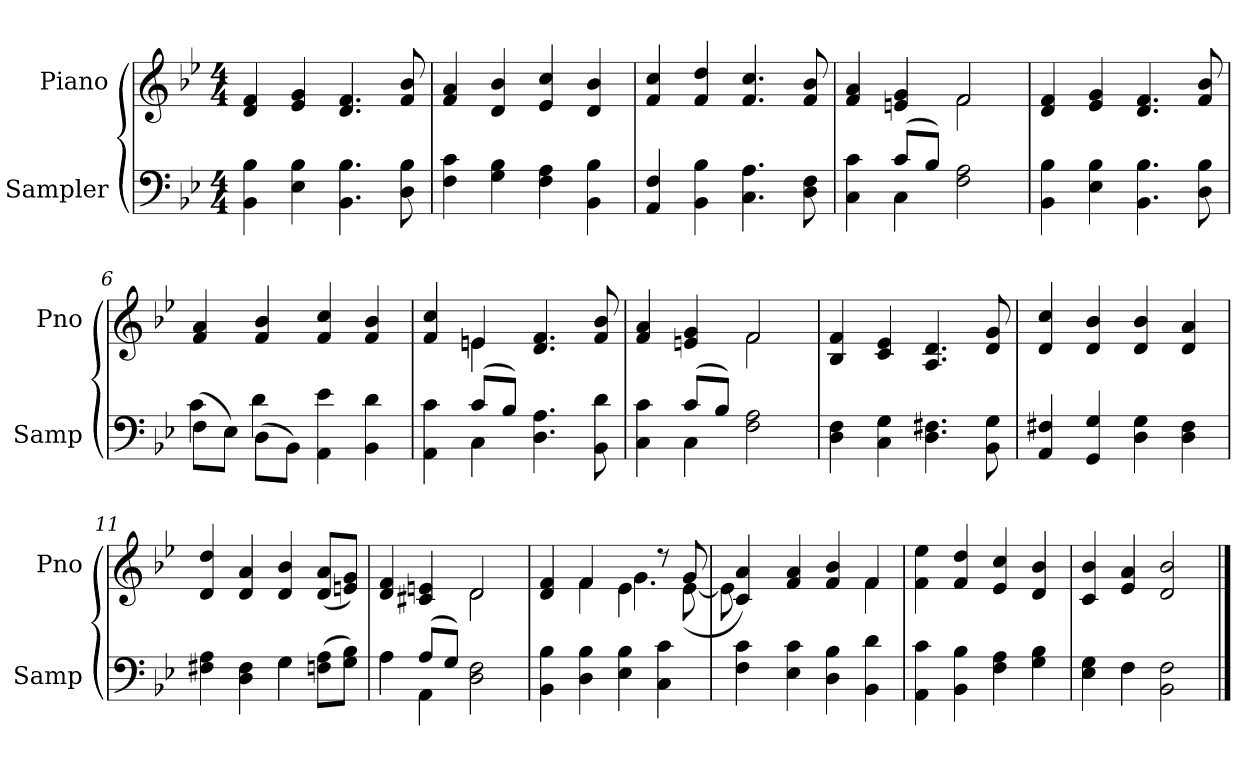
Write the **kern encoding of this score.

**kern	**kern
*part2	*part1
*staff2	*staff1
*I"Sampler	*I"Piano
*I'Samp	*I'Pno
*clefF4	*clefG2
*k[b-e-]	*k[b-e-]
*B-:	*B-:
*M4/4	*M4/4
=1	=1
4BB- 4B-	4d 4f
4E- 4B-	4e- 4g
4.BB- 4.B-	4.d 4.f
8D 8B-	8f 8b-
=2	=2
4F 4c	4f 4a
4G 4B-	4d 4b-
4F 4A	4e- 4cc
4BB- 4B-	4d 4b-
=3	=3
4AA 4F	4f 4cc
4BB- 4B-	4f 4dd
4.C 4.A	4.f 4.cc
8D 8F	8f 8b-
=4	=4
*^	*^
4C 4c	4ryy	4f 4a	2ryy
(8c/L	4C	4en 4g	.
8B-/J)	.	.	.
2F 2A	2ryy	2f/	2f
*v	*v	*	*
*	*v	*v
=5	=5
4BB- 4B-	4d 4f
4E- 4B-	4e- 4g
4.BB- 4.B-	4.d 4.f
8D 8B-	8f 8b-
=6	=6
*^	*
(8F\L	4c	4f 4a
8E-\J)	.	.
(8D\L	4d	4f 4b-
8BB-\J)	.	.
4AA 4e-	2ryy	4f 4cc
4BB- 4d	.	4f 4b-
=7	=7	=7
*	*	*^
4AA 4c	4ryy	4f 4cc	4ryy
(8c/L	4C	4en/	4en
8B-/J)	.	.	.
4.D 4.A	2ryy	4.d 4.f	2ryy
8BB- 8d	.	8f 8b-	.
=8	=8	=8	=8
4C 4c	4ryy	4f 4a	2ryy
(8c/L	4C	4en 4g	.
8B-/J)	.	.	.
2F 2A	2ryy	2f/	2f
*v	*v	*	*
*	*v	*v
=9	=9
4D 4F	4B- 4f
4C 4G	4c 4e-
4.D 4.F#X	4.A 4.d
8BB- 8G	8d 8g
=10	=10
4AA 4F#X	4d 4cc
4GG 4G	4d 4b-
4D 4G	4d 4b-
4D 4F#	4d 4a
=11	=11
*^	*
4F#X 4A	2ryy	4d 4dd
4D 4F#	.	4d 4a
4G\	4G	4d 4b-
(8Fn\ 8A\L	4ryy	(8d/ 8a/L
8G\ 8B-\J)	.	8en/ 8g/J)
=12	=12	=12
*	*	*^
4A\	4A	4d 4f	2ryy
(8A/L	4AA	4c#X 4en	.
8G/J)	.	.	.
2D 2F	2ryy	2d/	2d
*v	*v	*	*
=13	=13	=13
4BB- 4B-	4d 4f	4ryy
4D 4B-	4f/	4f
4E- 4B-	4e-\	4.g
4C 4c	8r	.
.	8g/	([8e-
=14	=14	=14
4F 4c	4c 4a)	8e-]
.	.	8ryy
*	*v	*v
4E- 4c	4f 4a
4D 4B-	4f 4b-
*	*^
4BB- 4d	4f/	4f
*	*v	*v
=15	=15
4AA 4c	4f 4ee-
4BB- 4B-	4f 4dd
4F 4A	4e- 4cc
4G 4B-	4d 4b-
=16	=16
*^	*
4E- 4G	4ryy	4c 4b-
4F\	4F	4e- 4a
2BB- 2F	2ryy	2d 2b-
*v	*v	*
==	==
*-	*-
